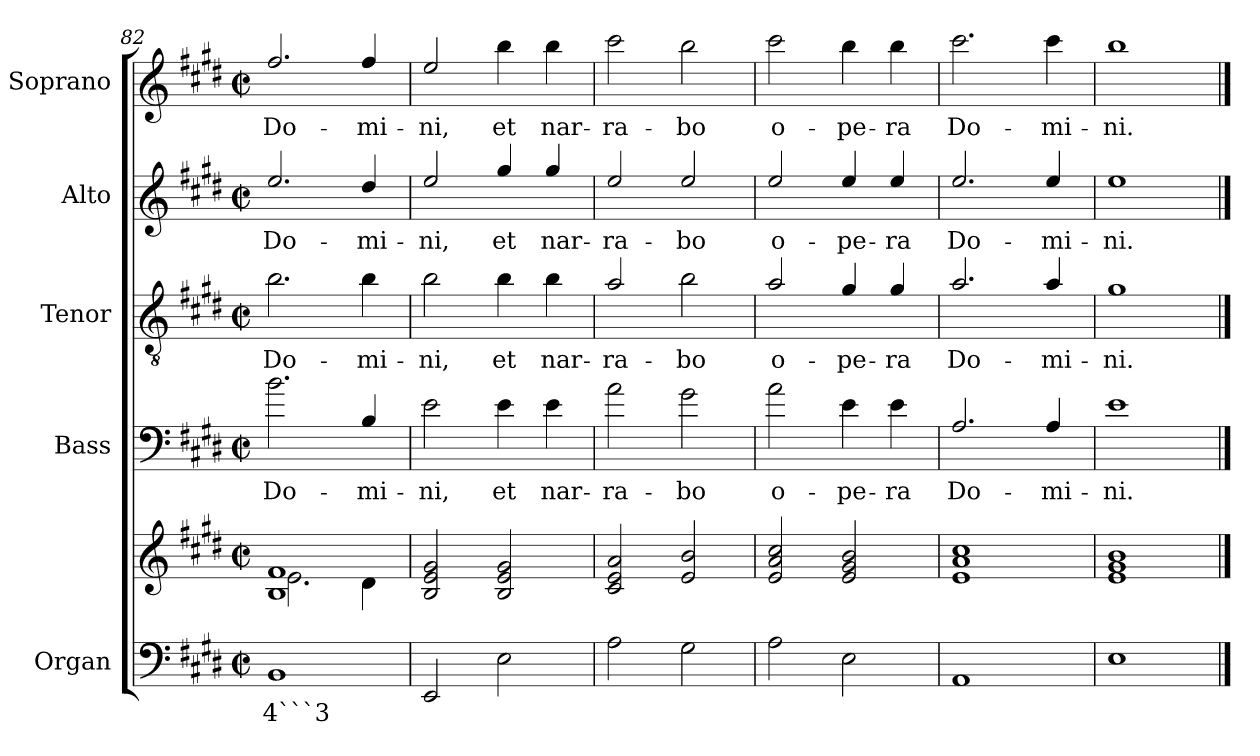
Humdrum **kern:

**kern	**text	**kern	**kern	**text	**kern	**text	**kern	**text	**kern	**text
*part5	*part5	*part5	*part4	*part4	*part3	*part3	*part2	*part2	*part1	*part1
*staff6	*staff6	*staff5	*staff4	*staff4	*staff3	*staff3	*staff2	*staff2	*staff1	*staff1
*I"Organ	*	*	*I"Bass	*	*I"Tenor	*	*I"Alto	*	*I"Soprano	*
*I'Org.	*	*	*I'B	*	*I'T	*	*I'A	*	*I'S	*
*clefF4	*	*clefG2	*clefF4	*	*clefGv2	*	*clefG2	*	*clefG2	*
*	*	*	*ITrd7c12	*	*ITrd7c12	*	*ITrd7c12	*	*ITrd7c12	*
*k[f#c#g#d#]	*	*k[f#c#g#d#]	*k[f#c#g#d#]	*	*k[f#c#g#d#]	*	*k[f#c#g#d#]	*	*k[f#c#g#d#]	*
*E:	*	*E:	*E:	*	*E:	*	*E:	*	*E:	*
*M2/2	*	*M2/2	*M2/2	*	*M2/2	*	*M2/2	*	*M2/2	*
*met(c|)	*	*met(c|)	*met(c|)	*	*met(c|)	*	*met(c|)	*	*met(c|)	*
=82	=82	=82	=82	=82	=82	=82	=82	=82	=82	=82
!	!LO:LY:b	!	!	!	!	!	!	!	!	!
*	*	*^	*	*	*	*	*	*	*	*
!	!	!	!	!	!LO:LY:b	!	!	!	!	!	!
!	!	!	!	!	!	!	!LO:LY:b	!	!	!	!
!	!	!	!	!	!	!	!	!	!LO:LY:b	!	!
!	!	!	!	!	!	!	!	!	!	!	!LO:LY:b
1BB	4```3	1B! 1f#!	2.e!\	2.B\	Do-	2.B\	Do-	2.e/	Do-	2.f#/	Do-
!	!	!	!	!	!LO:LY:b	!	!	!	!	!	!
!	!	!	!	!	!	!	!LO:LY:b	!	!	!	!
!	!	!	!	!	!	!	!	!	!LO:LY:b	!	!
!	!	!	!	!	!	!	!	!	!	!	!LO:LY:b
.	.	.	4d#!\	4BB/	-mi-	4B\	-mi-	4d#/	-mi-	4f#/	-mi-
*	*	*v	*v	*	*	*	*	*	*	*	*
=83	=83	=83	=83	=83	=83	=83	=83	=83	=83	=83
*	*	*^	*	*	*	*	*	*	*	*
!	!	!	!	!	!LO:LY:b	!	!	!	!	!	!
*	*	*v	*v	*	*	*	*	*	*	*	*
*	*	*^	*	*	*	*	*	*	*	*
!	!	!	!	!	!	!	!LO:LY:b	!	!	!	!
*	*	*v	*v	*	*	*	*	*	*	*	*
*	*	*^	*	*	*	*	*	*	*	*
!	!	!	!	!	!	!	!	!	!LO:LY:b	!	!
*	*	*v	*v	*	*	*	*	*	*	*	*
*	*	*^	*	*	*	*	*	*	*	*
!	!	!	!	!	!	!	!	!	!	!	!LO:LY:b
*	*	*v	*v	*	*	*	*	*	*	*	*
2EE/	.	2B!/ 2e!/ 2g#!/	2E\	-ni,	2B\	-ni,	2e/	-ni,	2e/	-ni,
!	!	!	!	!LO:LY:b	!	!	!	!	!	!
!	!	!	!	!	!	!LO:LY:b	!	!	!	!
!	!	!	!	!	!	!	!	!LO:LY:b	!	!
!	!	!	!	!	!	!	!	!	!	!LO:LY:b
2E\	.	2B!/ 2e!/ 2g#!/	4E\	et	4B\	et	4g#/	et	4b\	et
!	!	!	!	!LO:LY:b	!	!	!	!	!	!
!	!	!	!	!	!	!LO:LY:b	!	!	!	!
!	!	!	!	!	!	!	!	!LO:LY:b	!	!
!	!	!	!	!	!	!	!	!	!	!LO:LY:b
.	.	.	4E\	nar-	4B\	nar-	4g#/	nar-	4b\	nar-
=84	=84	=84	=84	=84	=84	=84	=84	=84	=84	=84
!	!	!	!	!LO:LY:b	!	!	!	!	!	!
!	!	!	!	!	!	!LO:LY:b	!	!	!	!
!	!	!	!	!	!	!	!	!LO:LY:b	!	!
!	!	!	!	!	!	!	!	!	!	!LO:LY:b
2A\	.	2c#!/ 2e!/ 2a!/	2A\	-ra-	2A/	-ra-	2e/	-ra-	2cc#\	-ra-
!	!	!	!	!LO:LY:b	!	!	!	!	!	!
!	!	!	!	!	!	!LO:LY:b	!	!	!	!
!	!	!	!	!	!	!	!	!LO:LY:b	!	!
!	!	!	!	!	!	!	!	!	!	!LO:LY:b
2G#\	.	2e!/ 2b!/	2G#\	-bo	2B\	-bo	2e/	-bo	2b\	-bo
=85	=85	=85	=85	=85	=85	=85	=85	=85	=85	=85
!	!	!	!	!LO:LY:b	!	!	!	!	!	!
!	!	!	!	!	!	!LO:LY:b	!	!	!	!
!	!	!	!	!	!	!	!	!LO:LY:b	!	!
!	!	!	!	!	!	!	!	!	!	!LO:LY:b
2A\	.	2e!/ 2a!/ 2cc#!/	2A\	o-	2A/	o-	2e/	o-	2cc#\	o-
!	!	!	!	!LO:LY:b	!	!	!	!	!	!
!	!	!	!	!	!	!LO:LY:b	!	!	!	!
!	!	!	!	!	!	!	!	!LO:LY:b	!	!
!	!	!	!	!	!	!	!	!	!	!LO:LY:b
2E\	.	2e!/ 2g#!/ 2b!/	4E\	-pe-	4G#/	-pe-	4e/	-pe-	4b\	-pe-
!	!	!	!	!LO:LY:b	!	!	!	!	!	!
!	!	!	!	!	!	!LO:LY:b	!	!	!	!
!	!	!	!	!	!	!	!	!LO:LY:b	!	!
!	!	!	!	!	!	!	!	!	!	!LO:LY:b
.	.	.	4E\	-ra	4G#/	-ra	4e/	-ra	4b\	-ra
=86	=86	=86	=86	=86	=86	=86	=86	=86	=86	=86
!	!	!	!	!LO:LY:b	!	!	!	!	!	!
!	!	!	!	!	!	!LO:LY:b	!	!	!	!
!	!	!	!	!	!	!	!	!LO:LY:b	!	!
!	!	!	!	!	!	!	!	!	!	!LO:LY:b
1AA	.	1e! 1a! 1cc#!	2.AA/	Do-	2.A/	Do-	2.e/	Do-	2.cc#\	Do-
!	!	!	!	!LO:LY:b	!	!	!	!	!	!
!	!	!	!	!	!	!LO:LY:b	!	!	!	!
!	!	!	!	!	!	!	!	!LO:LY:b	!	!
!	!	!	!	!	!	!	!	!	!	!LO:LY:b
.	.	.	4AA/	-mi-	4A/	-mi-	4e/	-mi-	4cc#\	-mi-
=87	=87	=87	=87	=87	=87	=87	=87	=87	=87	=87
!	!	!	!	!LO:LY:b	!	!	!	!	!	!
!	!	!	!	!	!	!LO:LY:b	!	!	!	!
!	!	!	!	!	!	!	!	!LO:LY:b	!	!
!	!	!	!	!	!	!	!	!	!	!LO:LY:b
1E	.	1e! 1g#! 1b!	1E	-ni.	1G#	-ni.	1e	-ni.	1b	-ni.
==	==	==	==	==	==	==	==	==	==	==
*-	*-	*-	*-	*-	*-	*-	*-	*-	*-	*-
